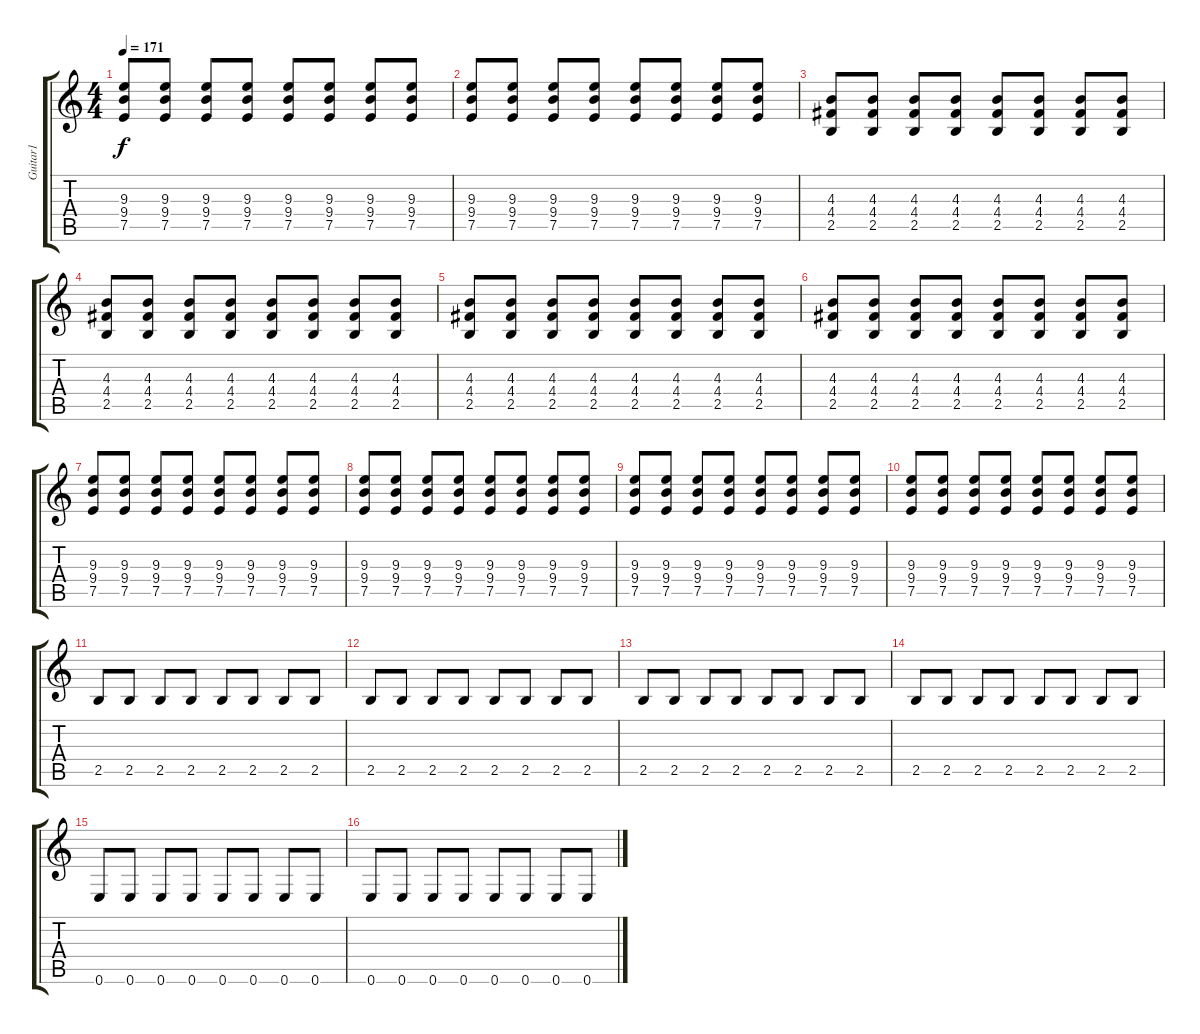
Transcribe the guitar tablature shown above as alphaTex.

\track ("Guitar1" "Guitar1") {instrument distortionguitar}
\staff {score tabs}
\tuning (E4 B3 G3 D3 A2 E2) {hide}
\ts (4 4)
\tempo 171
\clef g2
\ks c
(9.3 9.4 7.5).8{dy f} (9.3 9.4 7.5).8 (9.3 9.4 7.5).8 (9.3 9.4 7.5).8 (9.3 9.4 7.5).8 (9.3 9.4 7.5).8 (9.3 9.4 7.5).8 (9.3 9.4 7.5).8 |
(9.3 9.4 7.5).8 (9.3 9.4 7.5).8 (9.3 9.4 7.5).8 (9.3 9.4 7.5).8 (9.3 9.4 7.5).8 (9.3 9.4 7.5).8 (9.3 9.4 7.5).8 (9.3 9.4 7.5).8 |
(4.3 4.4 2.5).8 (4.3 4.4 2.5).8 (4.3 4.4 2.5).8 (4.3 4.4 2.5).8 (4.3 4.4 2.5).8 (4.3 4.4 2.5).8 (4.3 4.4 2.5).8 (4.3 4.4 2.5).8 |
(4.3 4.4 2.5).8 (4.3 4.4 2.5).8 (4.3 4.4 2.5).8 (4.3 4.4 2.5).8 (4.3 4.4 2.5).8 (4.3 4.4 2.5).8 (4.3 4.4 2.5).8 (4.3 4.4 2.5).8 |
(4.3 4.4 2.5).8 (4.3 4.4 2.5).8 (4.3 4.4 2.5).8 (4.3 4.4 2.5).8 (4.3 4.4 2.5).8 (4.3 4.4 2.5).8 (4.3 4.4 2.5).8 (4.3 4.4 2.5).8 |
(4.3 4.4 2.5).8 (4.3 4.4 2.5).8 (4.3 4.4 2.5).8 (4.3 4.4 2.5).8 (4.3 4.4 2.5).8 (4.3 4.4 2.5).8 (4.3 4.4 2.5).8 (4.3 4.4 2.5).8 |
(9.3 9.4 7.5).8 (9.3 9.4 7.5).8 (9.3 9.4 7.5).8 (9.3 9.4 7.5).8 (9.3 9.4 7.5).8 (9.3 9.4 7.5).8 (9.3 9.4 7.5).8 (9.3 9.4 7.5).8 |
(9.3 9.4 7.5).8 (9.3 9.4 7.5).8 (9.3 9.4 7.5).8 (9.3 9.4 7.5).8 (9.3 9.4 7.5).8 (9.3 9.4 7.5).8 (9.3 9.4 7.5).8 (9.3 9.4 7.5).8 |
(9.3 9.4 7.5).8 (9.3 9.4 7.5).8 (9.3 9.4 7.5).8 (9.3 9.4 7.5).8 (9.3 9.4 7.5).8 (9.3 9.4 7.5).8 (9.3 9.4 7.5).8 (9.3 9.4 7.5).8 |
(9.3 9.4 7.5).8 (9.3 9.4 7.5).8 (9.3 9.4 7.5).8 (9.3 9.4 7.5).8 (9.3 9.4 7.5).8 (9.3 9.4 7.5).8 (9.3 9.4 7.5).8 (9.3 9.4 7.5).8 |
2.5.8 2.5.8 2.5.8 2.5.8 2.5.8 2.5.8 2.5.8 2.5.8 |
2.5.8 2.5.8 2.5.8 2.5.8 2.5.8 2.5.8 2.5.8 2.5.8 |
2.5.8 2.5.8 2.5.8 2.5.8 2.5.8 2.5.8 2.5.8 2.5.8 |
2.5.8 2.5.8 2.5.8 2.5.8 2.5.8 2.5.8 2.5.8 2.5.8 |
0.6.8 0.6.8 0.6.8 0.6.8 0.6.8 0.6.8 0.6.8 0.6.8 |
0.6.8 0.6.8 0.6.8 0.6.8 0.6.8 0.6.8 0.6.8 0.6.8
